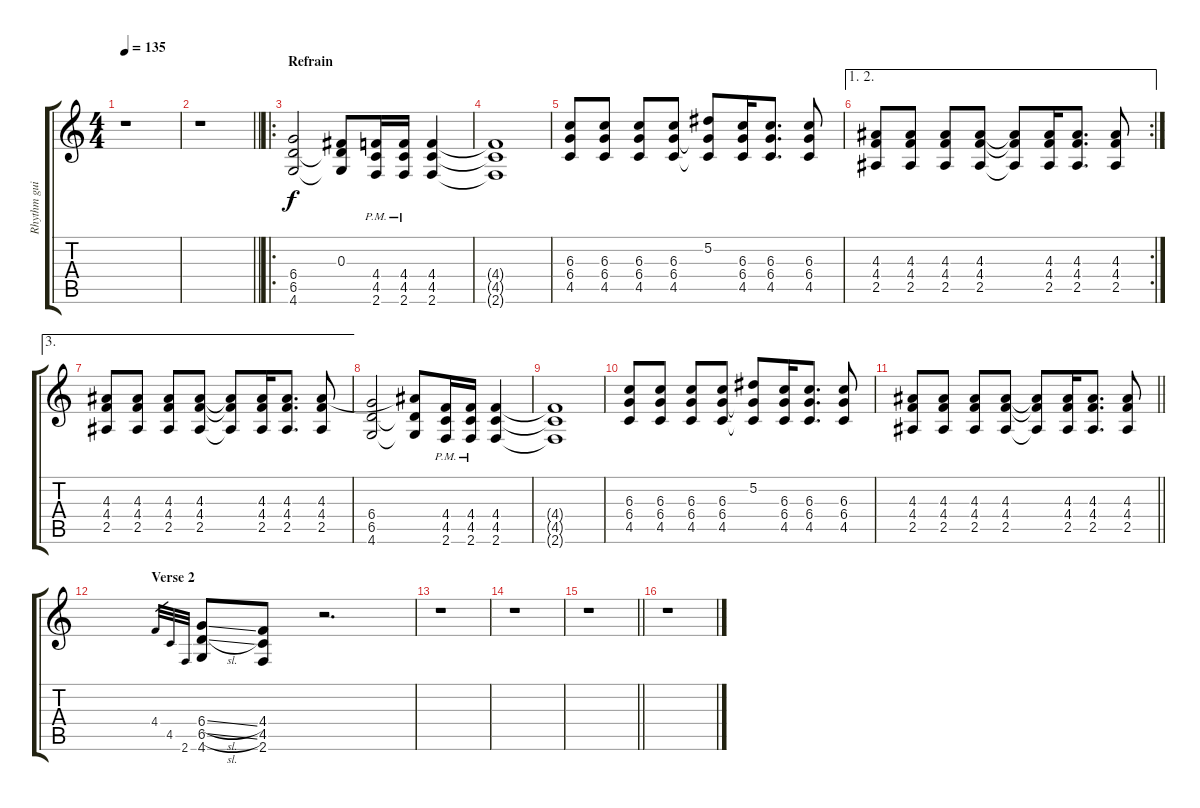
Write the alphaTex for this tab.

\track ("Rhythm guitar" "Rhythm gui") {instrument overdrivenguitar}
\staff {score tabs}
\tuning (Eb4 Bb3 Gb3 Db3 Ab2 Eb2) {hide}
\ts (4 4)
\tempo 135
\clef g2
\ks c
r.1{dy f} |
\barLineRight lightlight
r.1 |
\ro
\section ("" "Refrain")
(6.4 6.5 4.6).2 (0.3 6.5{t} 4.6{t}).8 (4.4{pm} 4.5{pm} 2.6{pm}).16 (4.4{pm} 4.5{pm} 2.6{pm}).16 (4.4 4.5 2.6).4 |
(4.4{t} 4.5{t} 2.6{t}).1 |
(6.3 6.4 4.5).8 (6.3 6.4 4.5).8 (6.3 6.4 4.5).8 (6.3 6.4 4.5).8 (5.2 6.4{t} 4.5{t}).8 (6.3 6.4 4.5).16 (6.3 6.4 4.5).8{d} (6.3 6.4 4.5).8 |
\ae (1 2)
\rc 2
(4.3 4.4 2.5).8 (4.3 4.4 2.5).8 (4.3 4.4 2.5).8 (4.3 4.4 2.5).8 (4.3{t} 4.4{t} 2.5{t}).8 (4.3 4.4 2.5).16 (4.3 4.4 2.5).8{d} (4.3 4.4 2.5).8 |
\ae 3
(4.3 4.4 2.5).8 (4.3 4.4 2.5).8 (4.3 4.4 2.5).8 (4.3 4.4 2.5).8 (4.3{t} 4.4{t} 2.5{t}).8 (4.3 4.4 2.5).16 (4.3 4.4 2.5).8{d} (4.3 4.4 2.5).8 |
(6.4 6.5 4.6).2 (4.3{t} 6.5{t} 4.6{t}).8 (4.4{pm} 4.5{pm} 2.6{pm}).16 (4.4{pm} 4.5{pm} 2.6{pm}).16 (4.4 4.5 2.6).4 |
(4.4{t} 4.5{t} 2.6{t}).1 |
(6.3 6.4 4.5).8 (6.3 6.4 4.5).8 (6.3 6.4 4.5).8 (6.3 6.4 4.5).8 (5.2 6.4{t} 4.5{t}).8 (6.3 6.4 4.5).16 (6.3 6.4 4.5).8{d} (6.3 6.4 4.5).8 |
\barLineRight lightlight
(4.3 4.4 2.5).8 (4.3 4.4 2.5).8 (4.3 4.4 2.5).8 (4.3 4.4 2.5).8 (4.3{t} 4.4{t} 2.5{t}).8 (4.3 4.4 2.5).16 (4.3 4.4 2.5).8{d} (4.3 4.4 2.5).8 |
\section ("" "Verse 2")
4.4.32{gr} 4.5.32{gr} 2.6.32{gr} (6.4{sl} 6.5{sl} 4.6).8{volume 4} (4.4 4.5 2.6).8 r.2{d} |
r.1 |
r.1 |
\barLineRight lightlight
r.1 |
r.1
